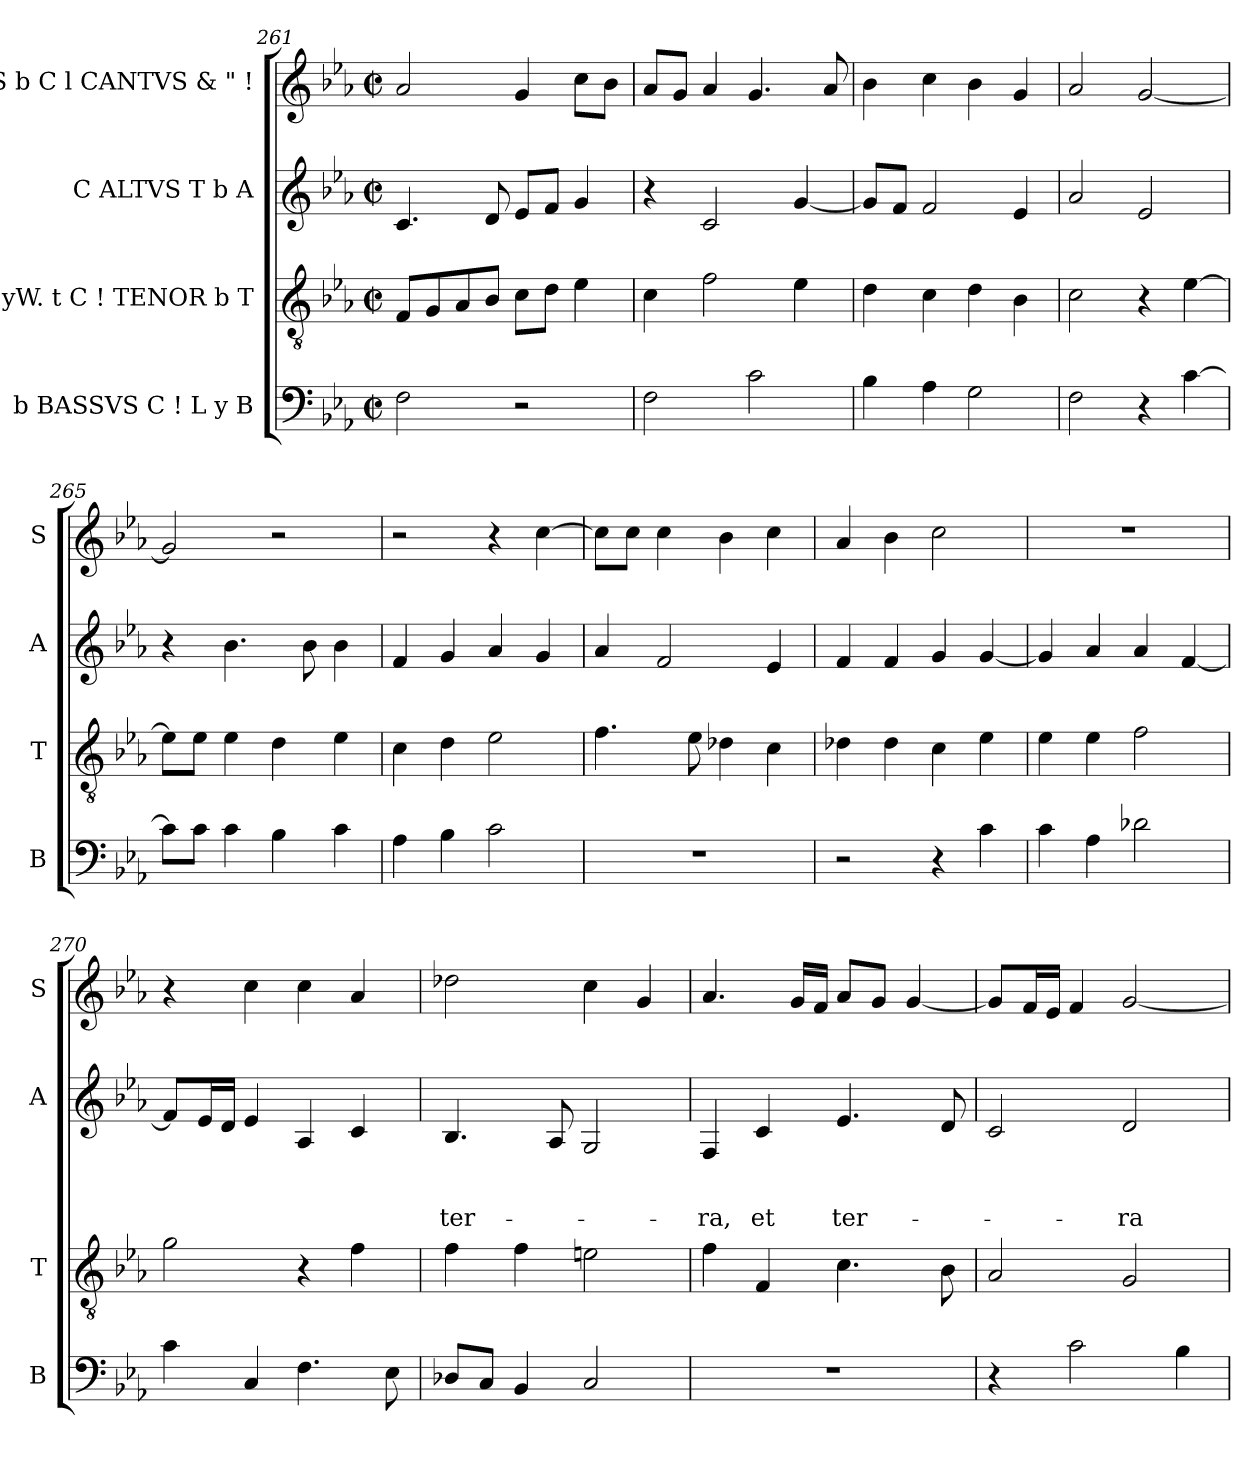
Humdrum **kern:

**kern	**kern	**kern	**text	**text	**text	**kern
*part4	*part3	*part2	*part2	*part2	*part2	*part1
*staff4	*staff3	*staff2	*staff2	*staff2	*staff2	*staff1
*I"b BASSVS C ! L y B	*I"yW. t C ! TENOR b T	*I"C ALTVS T b A	*	*	*	*I"S b C l CANTVS & " !
*I'B	*I'T	*I'A	*	*	*	*I'S
!!LO:LB:g=z
*clefF4	*clefGv2	*clefG2	*	*	*	*clefG2
*k[b-e-a-]	*k[b-e-a-]	*k[b-e-a-]	*	*	*	*k[b-e-a-]
*E-:	*E-:	*E-:	*	*	*	*E-:
*M2/2	*M2/2	*M2/2	*	*	*	*M2/2
*met(c|)	*met(c|)	*met(c|)	*	*	*	*met(c|)
=261	=261	=261	=261	=261	=261	=261
2F\	8F/L	4.c/	.	.	.	2a-/
.	8G/	.	.	.	.	.
.	8A-/	.	.	.	.	.
.	8B-/J	8d/	.	.	.	.
2r	8c\L	8e-/L	.	.	.	4g/
.	8d\J	8f/J	.	.	.	.
.	4e-\	4g/	.	.	.	8cc\L
.	.	.	.	.	.	8b-\J
=262	=262	=262	=262	=262	=262	=262
2F\	4c\	4r	.	.	.	8a-/L
.	.	.	.	.	.	8g/J
.	2f\	2c/	.	.	.	4a-/
2c\	.	.	.	.	.	4.g/
.	4e-\	[<4g/	.	.	.	.
.	.	.	.	.	.	8a-/
=263	=263	=263	=263	=263	=263	=263
4B-\	4d\	8g/L]	.	.	.	4b-\
.	.	8f/J	.	.	.	.
4A-\	4c\	2f/	.	.	.	4cc\
2G\	4d\	.	.	.	.	4b-\
.	4B-\	4e-/	.	.	.	4g/
=264	=264	=264	=264	=264	=264	=264
2F\	2c\	2a-/	.	.	.	2a-/
4r	4r	2e-/	.	.	.	[<2g/
[>4c\	[>4e-\	.	.	.	.	.
=265	=265	=265	=265	=265	=265	=265
8c\L]	8e-\L]	4r	.	.	.	2g/]
8c\J	8e-\J	.	.	.	.	.
4c\	4e-\	4.b-\	.	.	.	.
4B-\	4d\	.	.	.	.	2r
.	.	8b-\	.	.	.	.
4c\	4e-\	4b-\	.	.	.	.
!!LO:PB:g=z
=266	=266	=266	=266	=266	=266	=266
4A-\	4c\	4f/	.	.	.	2r
4B-\	4d\	4g/	.	.	.	.
2c\	2e-\	4a-/	.	.	.	4r
.	.	4g/	.	.	.	[>4cc\
=267	=267	=267	=267	=267	=267	=267
1r	4.f\	4a-/	.	.	.	8cc\L]
.	.	.	.	.	.	8cc\J
.	.	2f/	.	.	.	4cc\
.	8e-\	.	.	.	.	.
.	4d-X\	.	.	.	.	4b-\
.	4c\	4e-/	.	.	.	4cc\
=268	=268	=268	=268	=268	=268	=268
2r	4d-X\	4f/	.	.	.	4a-/
.	4d-\	4f/	.	.	.	4b-\
4r	4c\	4g/	.	.	.	2cc\
4c\	4e-\	[<4g/	.	.	.	.
=269	=269	=269	=269	=269	=269	=269
4c\	4e-\	4g/]	.	.	.	1r
4A-\	4e-\	4a-/	.	.	.	.
2d-\	2f\	4a-/	.	.	.	.
.	.	[<4f/	.	.	.	.
=270	=270	=270	=270	=270	=270	=270
4c\	2g\	8f/L]	.	.	.	4r
.	.	16e-/L	.	.	.	.
.	.	16d/JJ	.	.	.	.
4C/	.	4e-/	.	.	.	4cc\
4.F\	4r	4A-/	.	.	.	4cc\
.	4f\	4c/	.	.	.	4a-/
8E-\	.	.	.	.	.	.
!!LO:LB:g=z
=271	=271	=271	=271	=271	=271	=271
!	!	!	!	!	!LO:LY:b	!
8D-X/L	4f\	4.B-/	.	.	ter-	2dd-\
8C/J	.	.	.	.	.	.
4BB-/	4f\	.	.	.	.	.
.	.	8A-/	.	.	.	.
2C/	2en\	2G/	.	.	.	4cc\
.	.	.	.	.	.	4g/
=272	=272	=272	=272	=272	=272	=272
!	!	!	!	!	!LO:LY:b	!
1r	4f\	4F/	.	.	-ra,	4.a-/
!	!	!	!	!	!LO:LY:b	!
.	4F/	4c/	.	.	et	.
.	.	.	.	.	.	16g/LL
.	.	.	.	.	.	16f/JJ
!	!	!	!	!	!LO:LY:b	!
.	4.c\	4.e-/	.	.	ter-	8a-/L
.	.	.	.	.	.	8g/J
.	.	.	.	.	.	[<4g/
.	8B-\	8d/	.	.	.	.
=273	=273	=273	=273	=273	=273	=273
4r	2A-/	2c/	.	.	.	8g/L]
.	.	.	.	.	.	16f/L
.	.	.	.	.	.	16e-/JJ
2c\	.	.	.	.	.	4f/
!	!	!	!	!	!LO:LY:b	!
.	2G/	2d/	.	.	-ra	[<2g/
4B-\	.	.	.	.	.	.
=	=	=	=	=	=	=
*-	*-	*-	*-	*-	*-	*-
